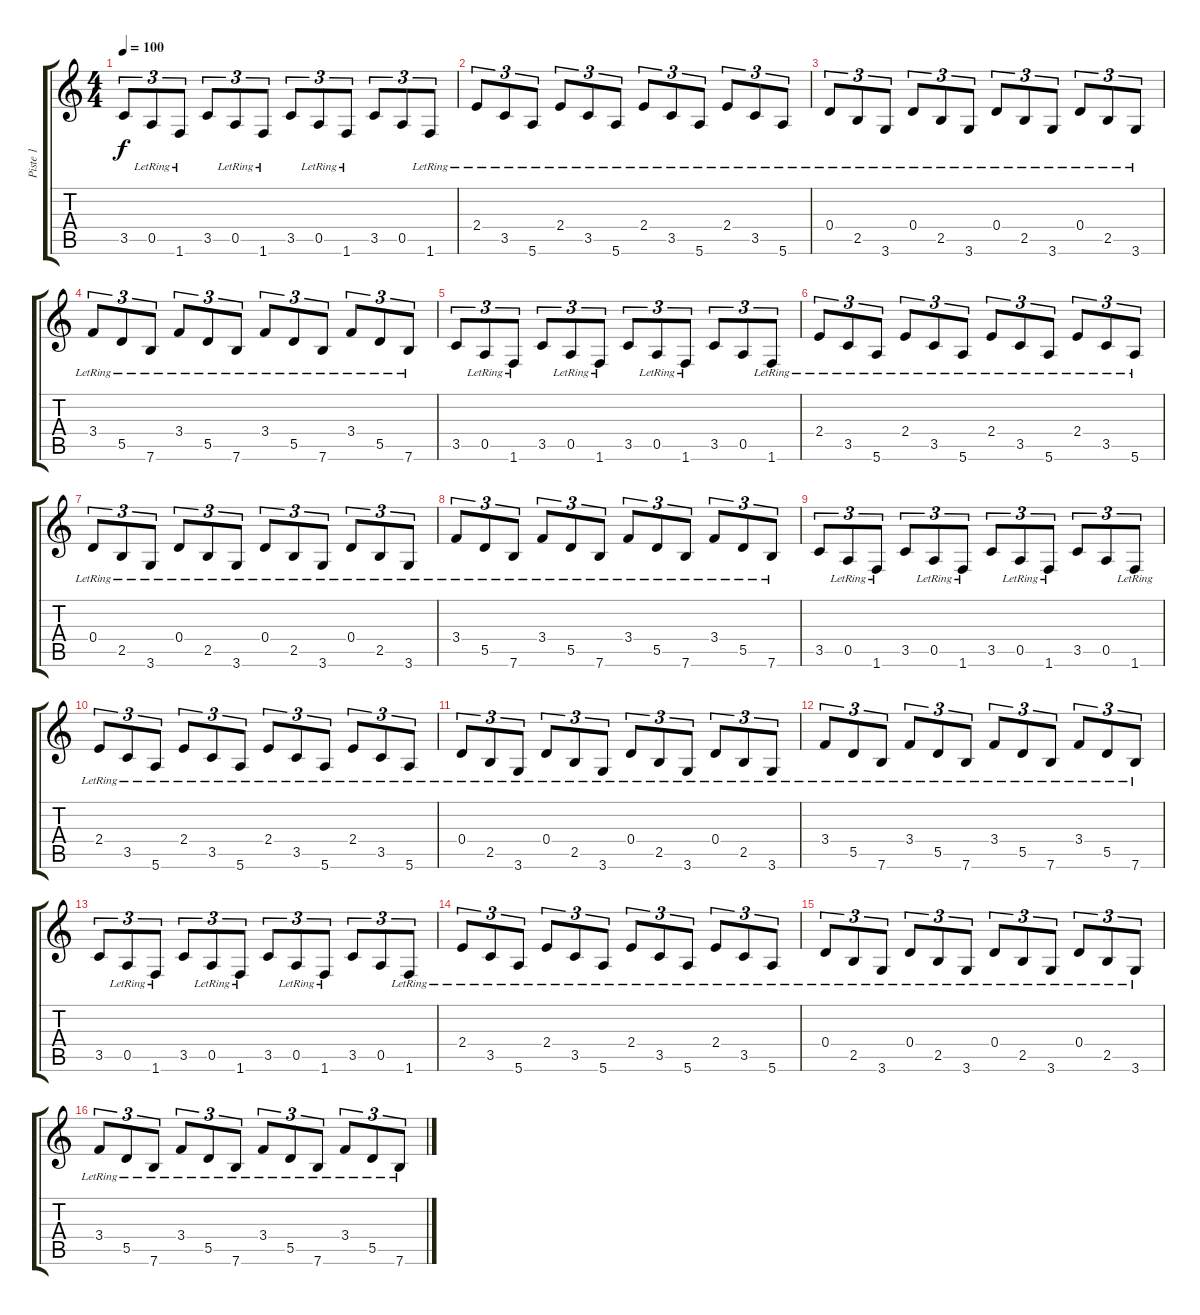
\track ("Piste 1" "Piste 1") {instrument acousticguitarsteel}
\staff {score tabs}
\tuning (E4 B3 G3 D3 A2 E2) {hide}
\ts (4 4)
\tempo 100
\clef g2
\ks c
3.5.8{tu (3 2) dy f instrument acousticguitarsteel} 0.5{lr}.8{tu (3 2)} 1.6{lr}.8{tu (3 2)} 3.5.8{tu (3 2)} 0.5{lr}.8{tu (3 2)} 1.6{lr}.8{tu (3 2)} 3.5.8{tu (3 2)} 0.5{lr}.8{tu (3 2)} 1.6{lr}.8{tu (3 2)} 3.5.8{tu (3 2)} 0.5.8{tu (3 2)} 1.6{lr}.8{tu (3 2)} |
2.4{lr}.8{tu (3 2)} 3.5{lr}.8{tu (3 2)} 5.6{lr}.8{tu (3 2)} 2.4{lr}.8{tu (3 2)} 3.5{lr}.8{tu (3 2)} 5.6{lr}.8{tu (3 2)} 2.4{lr}.8{tu (3 2)} 3.5{lr}.8{tu (3 2)} 5.6{lr}.8{tu (3 2)} 2.4{lr}.8{tu (3 2)} 3.5{lr}.8{tu (3 2)} 5.6{lr}.8{tu (3 2)} |
0.4{lr}.8{tu (3 2)} 2.5{lr}.8{tu (3 2)} 3.6{lr}.8{tu (3 2)} 0.4{lr}.8{tu (3 2)} 2.5{lr}.8{tu (3 2)} 3.6{lr}.8{tu (3 2)} 0.4{lr}.8{tu (3 2)} 2.5{lr}.8{tu (3 2)} 3.6{lr}.8{tu (3 2)} 0.4{lr}.8{tu (3 2)} 2.5{lr}.8{tu (3 2)} 3.6{lr}.8{tu (3 2)} |
3.4{lr}.8{tu (3 2)} 5.5{lr}.8{tu (3 2)} 7.6{lr}.8{tu (3 2)} 3.4{lr}.8{tu (3 2)} 5.5{lr}.8{tu (3 2)} 7.6{lr}.8{tu (3 2)} 3.4{lr}.8{tu (3 2)} 5.5{lr}.8{tu (3 2)} 7.6{lr}.8{tu (3 2)} 3.4{lr}.8{tu (3 2)} 5.5{lr}.8{tu (3 2)} 7.6{lr}.8{tu (3 2)} |
3.5.8{tu (3 2)} 0.5{lr}.8{tu (3 2)} 1.6{lr}.8{tu (3 2)} 3.5.8{tu (3 2)} 0.5{lr}.8{tu (3 2)} 1.6{lr}.8{tu (3 2)} 3.5.8{tu (3 2)} 0.5{lr}.8{tu (3 2)} 1.6{lr}.8{tu (3 2)} 3.5.8{tu (3 2)} 0.5.8{tu (3 2)} 1.6{lr}.8{tu (3 2)} |
2.4{lr}.8{tu (3 2)} 3.5{lr}.8{tu (3 2)} 5.6{lr}.8{tu (3 2)} 2.4{lr}.8{tu (3 2)} 3.5{lr}.8{tu (3 2)} 5.6{lr}.8{tu (3 2)} 2.4{lr}.8{tu (3 2)} 3.5{lr}.8{tu (3 2)} 5.6{lr}.8{tu (3 2)} 2.4{lr}.8{tu (3 2)} 3.5{lr}.8{tu (3 2)} 5.6{lr}.8{tu (3 2)} |
0.4{lr}.8{tu (3 2)} 2.5{lr}.8{tu (3 2)} 3.6{lr}.8{tu (3 2)} 0.4{lr}.8{tu (3 2)} 2.5{lr}.8{tu (3 2)} 3.6{lr}.8{tu (3 2)} 0.4{lr}.8{tu (3 2)} 2.5{lr}.8{tu (3 2)} 3.6{lr}.8{tu (3 2)} 0.4{lr}.8{tu (3 2)} 2.5{lr}.8{tu (3 2)} 3.6{lr}.8{tu (3 2)} |
3.4{lr}.8{tu (3 2)} 5.5{lr}.8{tu (3 2)} 7.6{lr}.8{tu (3 2)} 3.4{lr}.8{tu (3 2)} 5.5{lr}.8{tu (3 2)} 7.6{lr}.8{tu (3 2)} 3.4{lr}.8{tu (3 2)} 5.5{lr}.8{tu (3 2)} 7.6{lr}.8{tu (3 2)} 3.4{lr}.8{tu (3 2)} 5.5{lr}.8{tu (3 2)} 7.6{lr}.8{tu (3 2)} |
3.5.8{tu (3 2)} 0.5{lr}.8{tu (3 2)} 1.6{lr}.8{tu (3 2)} 3.5.8{tu (3 2)} 0.5{lr}.8{tu (3 2)} 1.6{lr}.8{tu (3 2)} 3.5.8{tu (3 2)} 0.5{lr}.8{tu (3 2)} 1.6{lr}.8{tu (3 2)} 3.5.8{tu (3 2)} 0.5.8{tu (3 2)} 1.6{lr}.8{tu (3 2)} |
2.4{lr}.8{tu (3 2)} 3.5{lr}.8{tu (3 2)} 5.6{lr}.8{tu (3 2)} 2.4{lr}.8{tu (3 2)} 3.5{lr}.8{tu (3 2)} 5.6{lr}.8{tu (3 2)} 2.4{lr}.8{tu (3 2)} 3.5{lr}.8{tu (3 2)} 5.6{lr}.8{tu (3 2)} 2.4{lr}.8{tu (3 2)} 3.5{lr}.8{tu (3 2)} 5.6{lr}.8{tu (3 2)} |
0.4{lr}.8{tu (3 2)} 2.5{lr}.8{tu (3 2)} 3.6{lr}.8{tu (3 2)} 0.4{lr}.8{tu (3 2)} 2.5{lr}.8{tu (3 2)} 3.6{lr}.8{tu (3 2)} 0.4{lr}.8{tu (3 2)} 2.5{lr}.8{tu (3 2)} 3.6{lr}.8{tu (3 2)} 0.4{lr}.8{tu (3 2)} 2.5{lr}.8{tu (3 2)} 3.6{lr}.8{tu (3 2)} |
3.4{lr}.8{tu (3 2)} 5.5{lr}.8{tu (3 2)} 7.6{lr}.8{tu (3 2)} 3.4{lr}.8{tu (3 2)} 5.5{lr}.8{tu (3 2)} 7.6{lr}.8{tu (3 2)} 3.4{lr}.8{tu (3 2)} 5.5{lr}.8{tu (3 2)} 7.6{lr}.8{tu (3 2)} 3.4{lr}.8{tu (3 2)} 5.5{lr}.8{tu (3 2)} 7.6{lr}.8{tu (3 2)} |
3.5.8{tu (3 2)} 0.5{lr}.8{tu (3 2)} 1.6{lr}.8{tu (3 2)} 3.5.8{tu (3 2)} 0.5{lr}.8{tu (3 2)} 1.6{lr}.8{tu (3 2)} 3.5.8{tu (3 2)} 0.5{lr}.8{tu (3 2)} 1.6{lr}.8{tu (3 2)} 3.5.8{tu (3 2)} 0.5.8{tu (3 2)} 1.6{lr}.8{tu (3 2)} |
2.4{lr}.8{tu (3 2)} 3.5{lr}.8{tu (3 2)} 5.6{lr}.8{tu (3 2)} 2.4{lr}.8{tu (3 2)} 3.5{lr}.8{tu (3 2)} 5.6{lr}.8{tu (3 2)} 2.4{lr}.8{tu (3 2)} 3.5{lr}.8{tu (3 2)} 5.6{lr}.8{tu (3 2)} 2.4{lr}.8{tu (3 2)} 3.5{lr}.8{tu (3 2)} 5.6{lr}.8{tu (3 2)} |
0.4{lr}.8{tu (3 2)} 2.5{lr}.8{tu (3 2)} 3.6{lr}.8{tu (3 2)} 0.4{lr}.8{tu (3 2)} 2.5{lr}.8{tu (3 2)} 3.6{lr}.8{tu (3 2)} 0.4{lr}.8{tu (3 2)} 2.5{lr}.8{tu (3 2)} 3.6{lr}.8{tu (3 2)} 0.4{lr}.8{tu (3 2)} 2.5{lr}.8{tu (3 2)} 3.6{lr}.8{tu (3 2)} |
3.4{lr}.8{tu (3 2)} 5.5{lr}.8{tu (3 2)} 7.6{lr}.8{tu (3 2)} 3.4{lr}.8{tu (3 2)} 5.5{lr}.8{tu (3 2)} 7.6{lr}.8{tu (3 2)} 3.4{lr}.8{tu (3 2)} 5.5{lr}.8{tu (3 2)} 7.6{lr}.8{tu (3 2)} 3.4{lr}.8{tu (3 2)} 5.5{lr}.8{tu (3 2)} 7.6{lr}.8{tu (3 2)}
